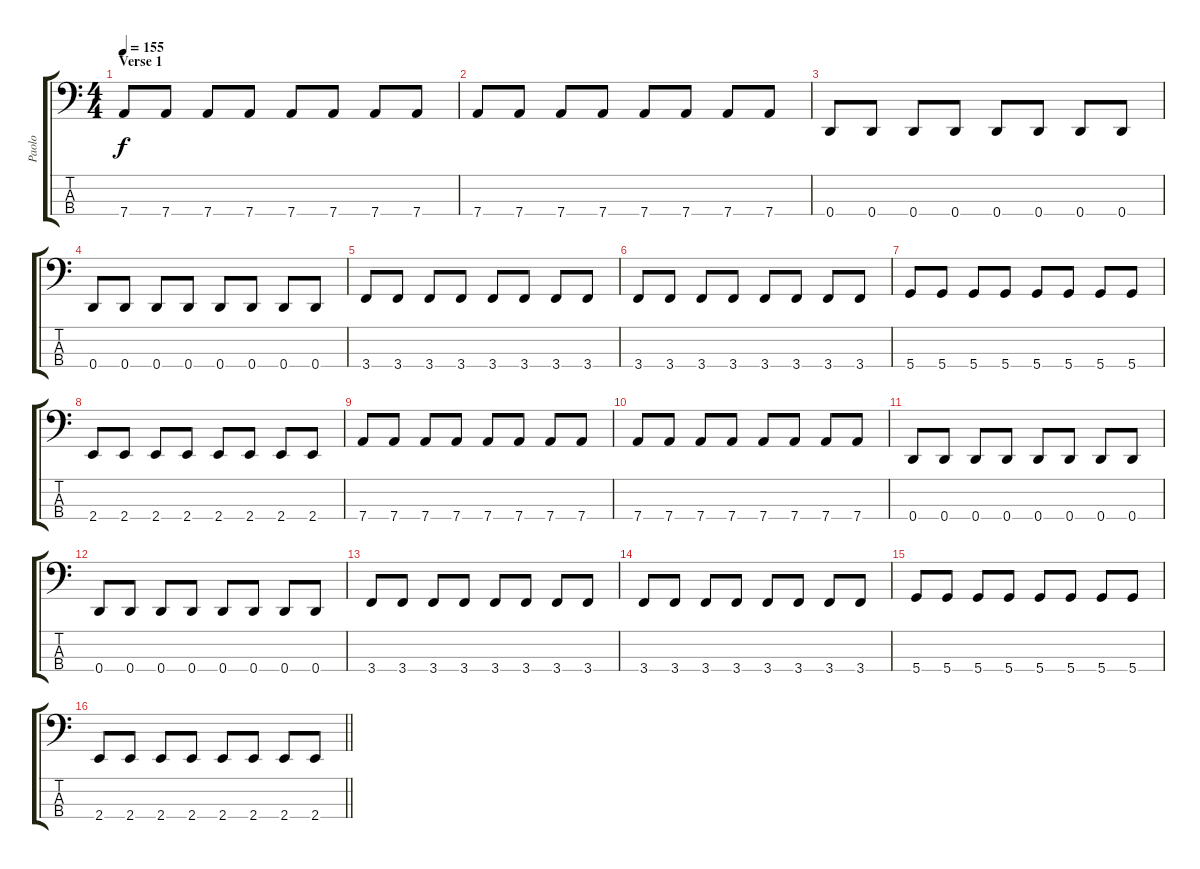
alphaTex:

\track ("Paolo" "Paolo") {instrument electricbasspick}
\staff {score tabs}
\tuning (G2 D2 A1 D1) {hide}
\ts (4 4)
\section ("" "Verse 1")
\tempo 155
\clef f4
\ks c
7.4.8{dy f} 7.4.8 7.4.8 7.4.8 7.4.8 7.4.8 7.4.8 7.4.8 |
7.4.8 7.4.8 7.4.8 7.4.8 7.4.8 7.4.8 7.4.8 7.4.8 |
0.4.8 0.4.8 0.4.8 0.4.8 0.4.8 0.4.8 0.4.8 0.4.8 |
0.4.8 0.4.8 0.4.8 0.4.8 0.4.8 0.4.8 0.4.8 0.4.8 |
3.4.8 3.4.8 3.4.8 3.4.8 3.4.8 3.4.8 3.4.8 3.4.8 |
3.4.8 3.4.8 3.4.8 3.4.8 3.4.8 3.4.8 3.4.8 3.4.8 |
5.4.8 5.4.8 5.4.8 5.4.8 5.4.8 5.4.8 5.4.8 5.4.8 |
2.4.8 2.4.8 2.4.8 2.4.8 2.4.8 2.4.8 2.4.8 2.4.8 |
7.4.8 7.4.8 7.4.8 7.4.8 7.4.8 7.4.8 7.4.8 7.4.8 |
7.4.8 7.4.8 7.4.8 7.4.8 7.4.8 7.4.8 7.4.8 7.4.8 |
0.4.8 0.4.8 0.4.8 0.4.8 0.4.8 0.4.8 0.4.8 0.4.8 |
0.4.8 0.4.8 0.4.8 0.4.8 0.4.8 0.4.8 0.4.8 0.4.8 |
3.4.8 3.4.8 3.4.8 3.4.8 3.4.8 3.4.8 3.4.8 3.4.8 |
3.4.8 3.4.8 3.4.8 3.4.8 3.4.8 3.4.8 3.4.8 3.4.8 |
5.4.8 5.4.8 5.4.8 5.4.8 5.4.8 5.4.8 5.4.8 5.4.8 |
\barLineRight lightlight
2.4.8 2.4.8 2.4.8 2.4.8 2.4.8 2.4.8 2.4.8 2.4.8
